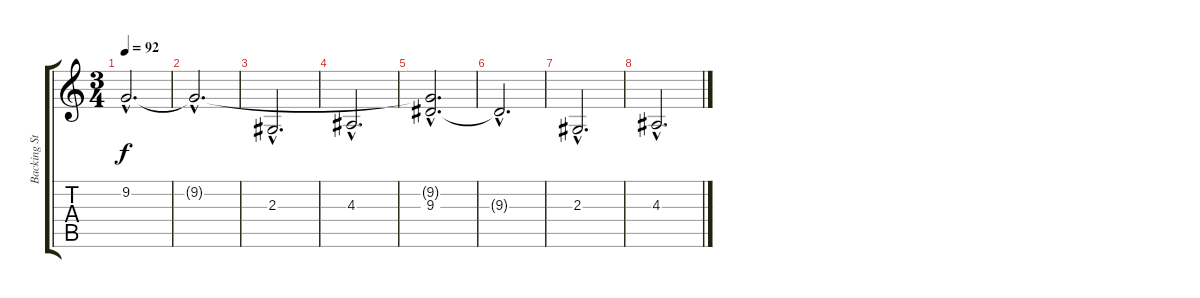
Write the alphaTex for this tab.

\track ("Backing String" "Backing St") {instrument tremolostrings}
\staff {score tabs}
\tuning (Eb4 Bb3 Gb3 Db3 Ab2 Eb2) {hide}
\ts (3 4)
\tempo 92
\clef g2
\ks c
9.2{hac}.2{d dy f} |
9.2{hac t}.2{d} |
2.3{hac}.2{d} |
4.3{hac}.2{d} |
(9.2{hac t} 9.3{hac}).2{d} |
9.3{hac t}.2{d} |
2.3{hac}.2{d} |
4.3{hac}.2{d}
